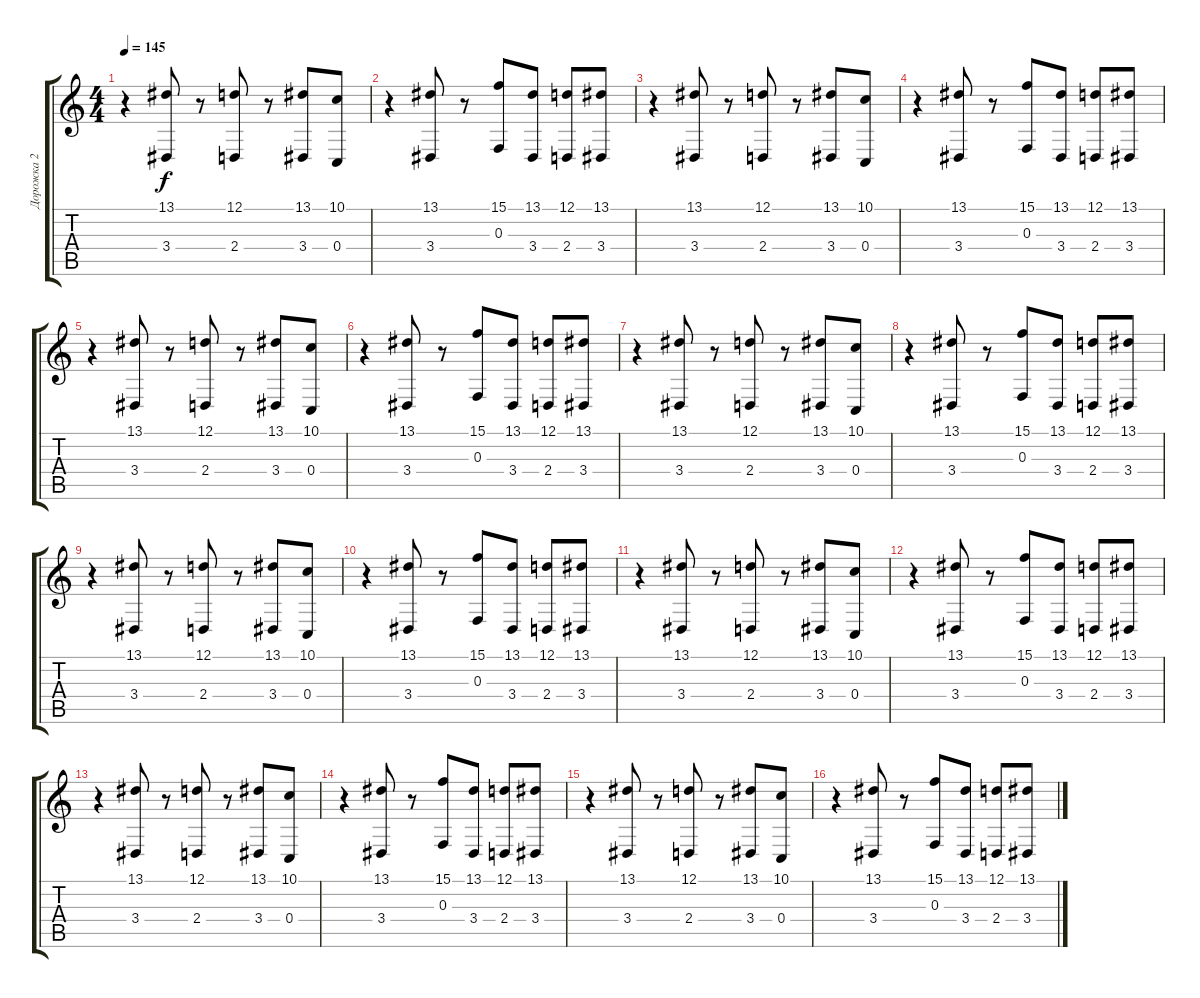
\track ("Дорожка 2" "Дорожка 2") {instrument orchestrahit}
\staff {score tabs}
\tuning (D4 A3 F3 C3 G2 C2) {hide}
\ts (4 4)
\tempo 145
\clef g2
\ks c
r.4{dy f volume 13} (13.1 3.4).8 r.8 (12.1 2.4).8 r.8 (13.1 3.4).8 (10.1 0.4).8 |
r.4 (13.1 3.4).8 r.8 (15.1 0.3).8 (13.1 3.4).8 (12.1 2.4).8 (13.1 3.4).8 |
r.4 (13.1 3.4).8 r.8 (12.1 2.4).8 r.8 (13.1 3.4).8 (10.1 0.4).8 |
r.4 (13.1 3.4).8 r.8 (15.1 0.3).8 (13.1 3.4).8 (12.1 2.4).8 (13.1 3.4).8 |
r.4 (13.1 3.4).8 r.8 (12.1 2.4).8 r.8 (13.1 3.4).8 (10.1 0.4).8 |
r.4 (13.1 3.4).8 r.8 (15.1 0.3).8 (13.1 3.4).8 (12.1 2.4).8 (13.1 3.4).8 |
r.4 (13.1 3.4).8 r.8 (12.1 2.4).8 r.8 (13.1 3.4).8 (10.1 0.4).8 |
r.4 (13.1 3.4).8 r.8 (15.1 0.3).8 (13.1 3.4).8 (12.1 2.4).8 (13.1 3.4).8 |
r.4 (13.1 3.4).8 r.8 (12.1 2.4).8 r.8 (13.1 3.4).8 (10.1 0.4).8 |
r.4 (13.1 3.4).8 r.8 (15.1 0.3).8 (13.1 3.4).8 (12.1 2.4).8 (13.1 3.4).8 |
r.4 (13.1 3.4).8 r.8 (12.1 2.4).8 r.8 (13.1 3.4).8 (10.1 0.4).8 |
r.4 (13.1 3.4).8 r.8 (15.1 0.3).8 (13.1 3.4).8 (12.1 2.4).8 (13.1 3.4).8 |
r.4 (13.1 3.4).8 r.8 (12.1 2.4).8 r.8 (13.1 3.4).8 (10.1 0.4).8 |
r.4 (13.1 3.4).8 r.8 (15.1 0.3).8 (13.1 3.4).8 (12.1 2.4).8 (13.1 3.4).8 |
r.4 (13.1 3.4).8 r.8 (12.1 2.4).8 r.8 (13.1 3.4).8 (10.1 0.4).8 |
r.4 (13.1 3.4).8 r.8 (15.1 0.3).8 (13.1 3.4).8 (12.1 2.4).8 (13.1 3.4).8
